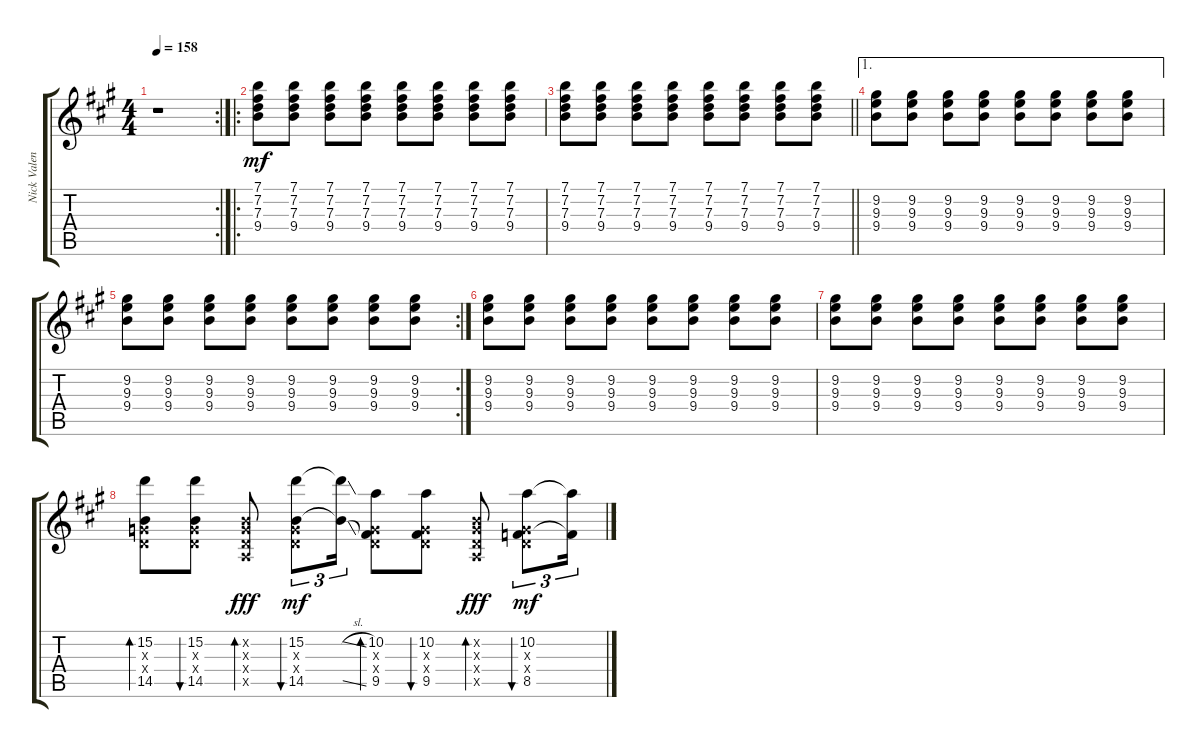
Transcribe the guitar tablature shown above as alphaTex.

\track ("Nick Valensi" "Nick Valen") {instrument distortionguitar}
\staff {score tabs}
\tuning (E4 B3 G3 D3 A2 E2) {hide}
\rc 2
\ts (4 4)
\tempo 158
\clef g2
\ks a
r.1{dy mf} |
\ro
(7.1 7.2 7.3 9.4).8 (7.1 7.2 7.3 9.4).8 (7.1 7.2 7.3 9.4).8 (7.1 7.2 7.3 9.4).8 (7.1 7.2 7.3 9.4).8 (7.1 7.2 7.3 9.4).8 (7.1 7.2 7.3 9.4).8 (7.1 7.2 7.3 9.4).8 |
\barLineRight lightlight
(7.1 7.2 7.3 9.4).8 (7.1 7.2 7.3 9.4).8 (7.1 7.2 7.3 9.4).8 (7.1 7.2 7.3 9.4).8 (7.1 7.2 7.3 9.4).8 (7.1 7.2 7.3 9.4).8 (7.1 7.2 7.3 9.4).8 (7.1 7.2 7.3 9.4).8 |
\ae 1
(9.2 9.3 9.4).8 (9.2 9.3 9.4).8 (9.2 9.3 9.4).8 (9.2 9.3 9.4).8 (9.2 9.3 9.4).8 (9.2 9.3 9.4).8 (9.2 9.3 9.4).8 (9.2 9.3 9.4).8 |
\rc 2
(9.2 9.3 9.4).8 (9.2 9.3 9.4).8 (9.2 9.3 9.4).8 (9.2 9.3 9.4).8 (9.2 9.3 9.4).8 (9.2 9.3 9.4).8 (9.2 9.3 9.4).8 (9.2 9.3 9.4).8 |
(9.2 9.3 9.4).8 (9.2 9.3 9.4).8 (9.2 9.3 9.4).8 (9.2 9.3 9.4).8 (9.2 9.3 9.4).8 (9.2 9.3 9.4).8 (9.2 9.3 9.4).8 (9.2 9.3 9.4).8 |
(9.2 9.3 9.4).8 (9.2 9.3 9.4).8 (9.2 9.3 9.4).8 (9.2 9.3 9.4).8 (9.2 9.3 9.4).8 (9.2 9.3 9.4).8 (9.2 9.3 9.4).8 (9.2 9.3 9.4).8 |
(15.2 0.3{x} 0.4{x} 14.5).8{bd 60} (15.2 0.3{x} 0.4{x} 14.5).8{bu 60} (0.2{x} 0.3{x} 0.4{x} 0.5{x}).8{bd 60 dy fff} (15.2 0.3{x} 0.4{x} 14.5).8{tu (3 2) bu 60 dy mf} (15.2{sl t} 14.5{sl t}).16{tu (3 2)} (10.2 0.3{x} 0.4{x} 9.5).8{bd 60} (10.2 0.3{x} 0.4{x} 9.5).8{bu 60} (0.2{x} 0.3{x} 0.4{x} 0.5{x}).8{bd 60 dy fff} (10.2 0.3{x} 0.4{x} 8.5).8{tu (3 2) bu 60 dy mf} (10.2{sl t} 8.5{sl t}).16{tu (3 2)}
